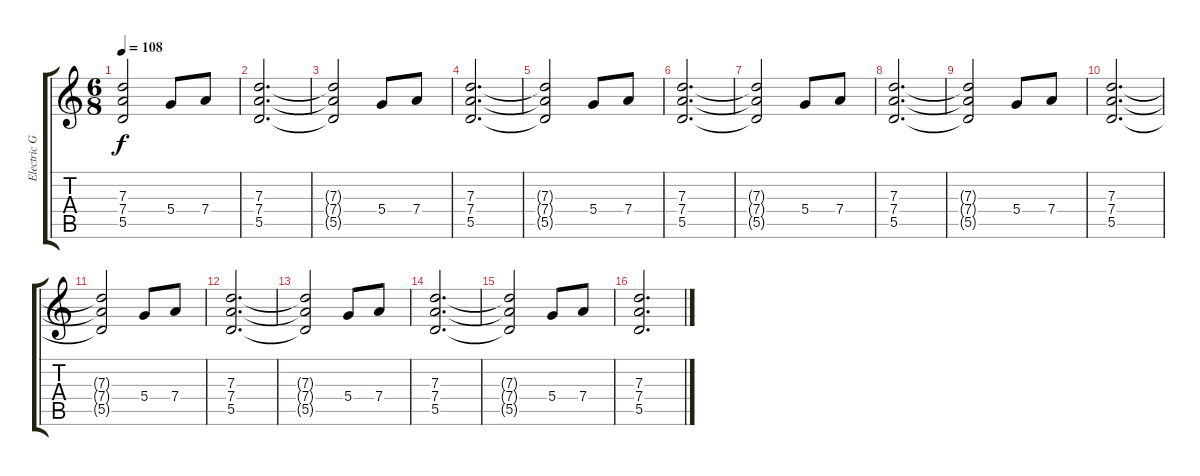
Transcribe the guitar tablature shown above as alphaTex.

\track ("Electric Guitar (0verdrive)" "Electric G") {instrument overdrivenguitar}
\staff {score tabs}
\tuning (E4 B3 G3 D3 A2 E2) {hide}
\ts (6 8)
\tempo 108
\clef g2
\ks c
(7.3{t} 7.4{t} 5.5{t}).2{dy f} 5.4.8 7.4.8 |
(7.3 7.4 5.5).2{d} |
(7.3{t} 7.4{t} 5.5{t}).2 5.4.8 7.4.8 |
(7.3 7.4 5.5).2{d} |
(7.3{t} 7.4{t} 5.5{t}).2 5.4.8 7.4.8 |
(7.3 7.4 5.5).2{d} |
(7.3{t} 7.4{t} 5.5{t}).2 5.4.8 7.4.8 |
(7.3 7.4 5.5).2{d} |
(7.3{t} 7.4{t} 5.5{t}).2 5.4.8 7.4.8 |
(7.3 7.4 5.5).2{d} |
(7.3{t} 7.4{t} 5.5{t}).2 5.4.8 7.4.8 |
(7.3 7.4 5.5).2{d} |
(7.3{t} 7.4{t} 5.5{t}).2 5.4.8 7.4.8 |
(7.3 7.4 5.5).2{d} |
(7.3{t} 7.4{t} 5.5{t}).2 5.4.8 7.4.8 |
(7.3 7.4 5.5).2{d}
